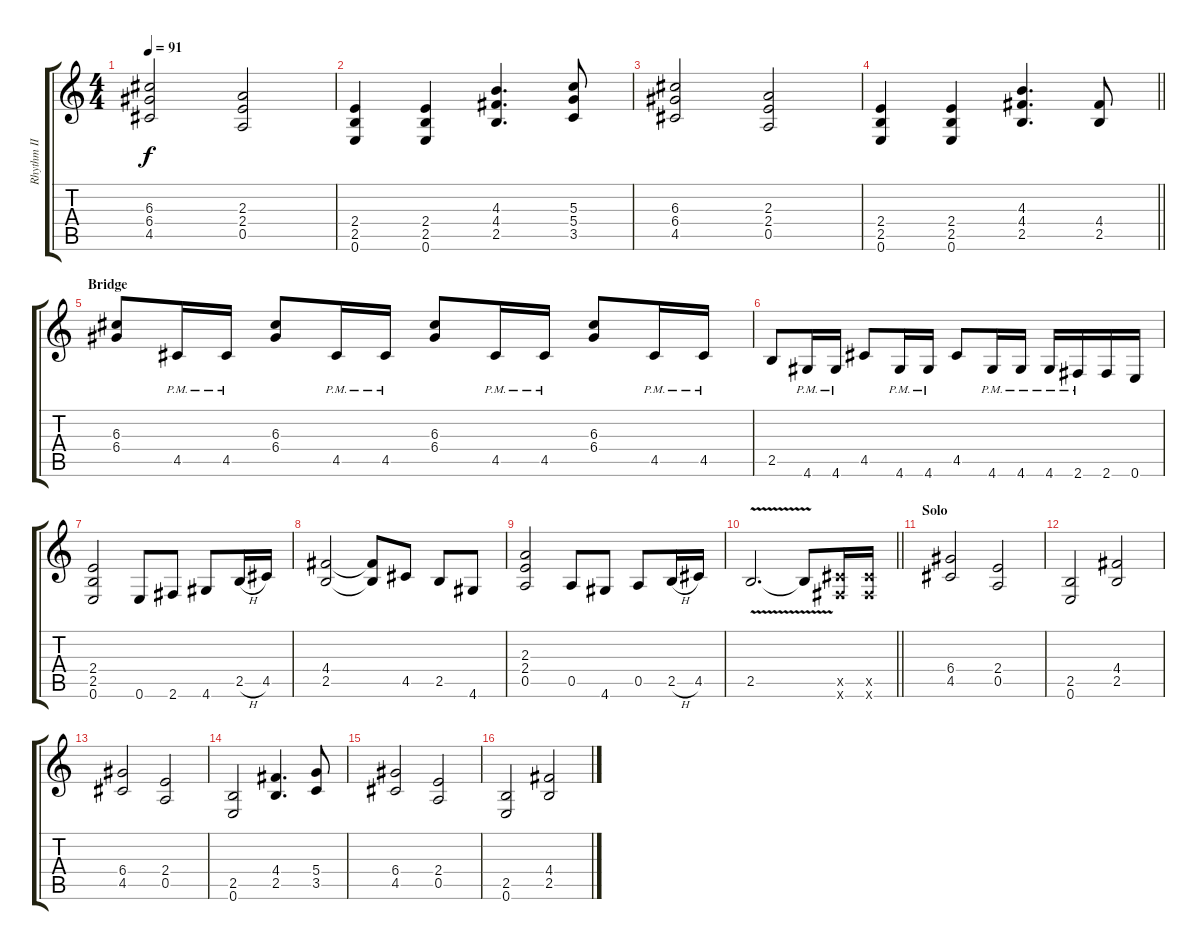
\track ("Rhythm II" "Rhythm II") {instrument distortionguitar}
\staff {score tabs}
\tuning (E4 B3 G3 D3 A2 E2) {hide}
\ts (4 4)
\tempo 91
\clef g2
\ks c
(6.3 6.4 4.5).2{dy f} (2.3 2.4 0.5).2 |
(2.4 2.5 0.6).4 (2.4 2.5 0.6).4 (4.3 4.4 2.5).4{d} (5.3 5.4 3.5).8 |
(6.3 6.4 4.5).2 (2.3 2.4 0.5).2 |
\barLineRight lightlight
(2.4 2.5 0.6).4 (2.4 2.5 0.6).4 (4.3 4.4 2.5).4{d} (4.4 2.5).8 |
\section ("" "Bridge")
(6.3 6.4).8 4.5{pm}.16 4.5{pm}.16 (6.3 6.4).8 4.5{pm}.16 4.5{pm}.16 (6.3 6.4).8 4.5{pm}.16 4.5{pm}.16 (6.3 6.4).8 4.5{pm}.16 4.5{pm}.16 |
2.5.8 4.6{pm}.16 4.6{pm}.16 4.5.8 4.6{pm}.16 4.6{pm}.16 4.5.8 4.6{pm}.16 4.6{pm}.16 4.6{pm}.16 2.6{pm}.16 2.6.16 0.6.16 |
(2.4 2.5 0.6).2 0.6.8 2.6.8 4.6.8 2.5{h}.16 4.5.16 |
(4.4 2.5).2 (4.4{t} 2.5{t}).8 4.5.8 2.5.8 4.6.8 |
(2.3 2.4 0.5).2 0.5.8 4.6.8 0.5.8 2.5{h}.16 4.5.16 |
\barLineRight lightlight
2.5{v}.2{d} 2.5{t}.8 (4.5{x} 2.6{x}).16 (4.5{x} 2.6{x}).16 |
\section ("" "Solo")
(6.4 4.5).2 (2.4 0.5).2 |
(2.5 0.6).2 (4.4 2.5).2 |
(6.4 4.5).2 (2.4 0.5).2 |
(2.5 0.6).2 (4.4 2.5).4{d} (5.4 3.5).8 |
(6.4 4.5).2 (2.4 0.5).2 |
(2.5 0.6).2 (4.4 2.5).2
